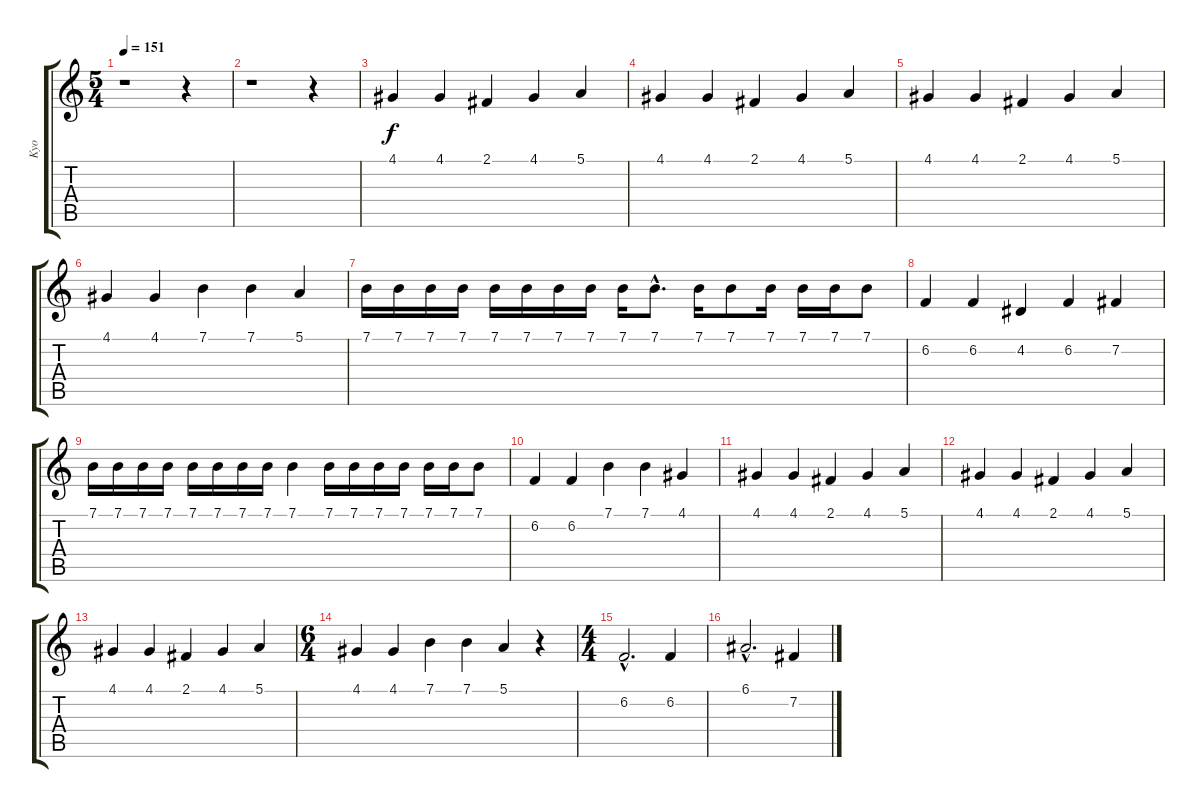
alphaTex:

\track ("Kyo" "Kyo") {instrument synthvoice}
\staff {score tabs}
\tuning (E4 B3 G3 D3 A2 E2) {hide}
\ts (5 4)
\tempo 151
\clef g2
\ks c
r.1{dy f} r.4 |
r.1 r.4 |
4.1.4 4.1.4 2.1.4 4.1.4 5.1.4 |
4.1.4 4.1.4 2.1.4 4.1.4 5.1.4 |
4.1.4 4.1.4 2.1.4 4.1.4 5.1.4 |
4.1.4 4.1.4 7.1.4 7.1.4 5.1.4 |
7.1.16{volume 5 balance 16} 7.1.16 7.1.16 7.1.16 7.1.16 7.1.16 7.1.16 7.1.16 7.1.16 7.1{hac}.8{d} 7.1.16 7.1.8 7.1.16 7.1.16 7.1.16 7.1.8 |
6.2.4{volume 10 balance 8} 6.2.4 4.2.4 6.2.4 7.2.4 |
7.1.16{volume 6 balance 0} 7.1.16 7.1.16 7.1.16 7.1.16 7.1.16 7.1.16 7.1.16 7.1.4 7.1.16 7.1.16 7.1.16 7.1.16 7.1.16 7.1.16 7.1.8 |
6.2.4{volume 10 balance 8} 6.2.4 7.1.4 7.1.4 4.1.4 |
4.1.4 4.1.4 2.1.4 4.1.4 5.1.4 |
4.1.4 4.1.4 2.1.4 4.1.4 5.1.4 |
4.1.4 4.1.4 2.1.4 4.1.4 5.1.4 |
\ts (6 4)
4.1.4 4.1.4 7.1.4 7.1.4 5.1.4 r.4 |
\ts (4 4)
6.2{hac}.2{d} 6.2.4 |
6.1{hac}.2{d} 7.2.4
